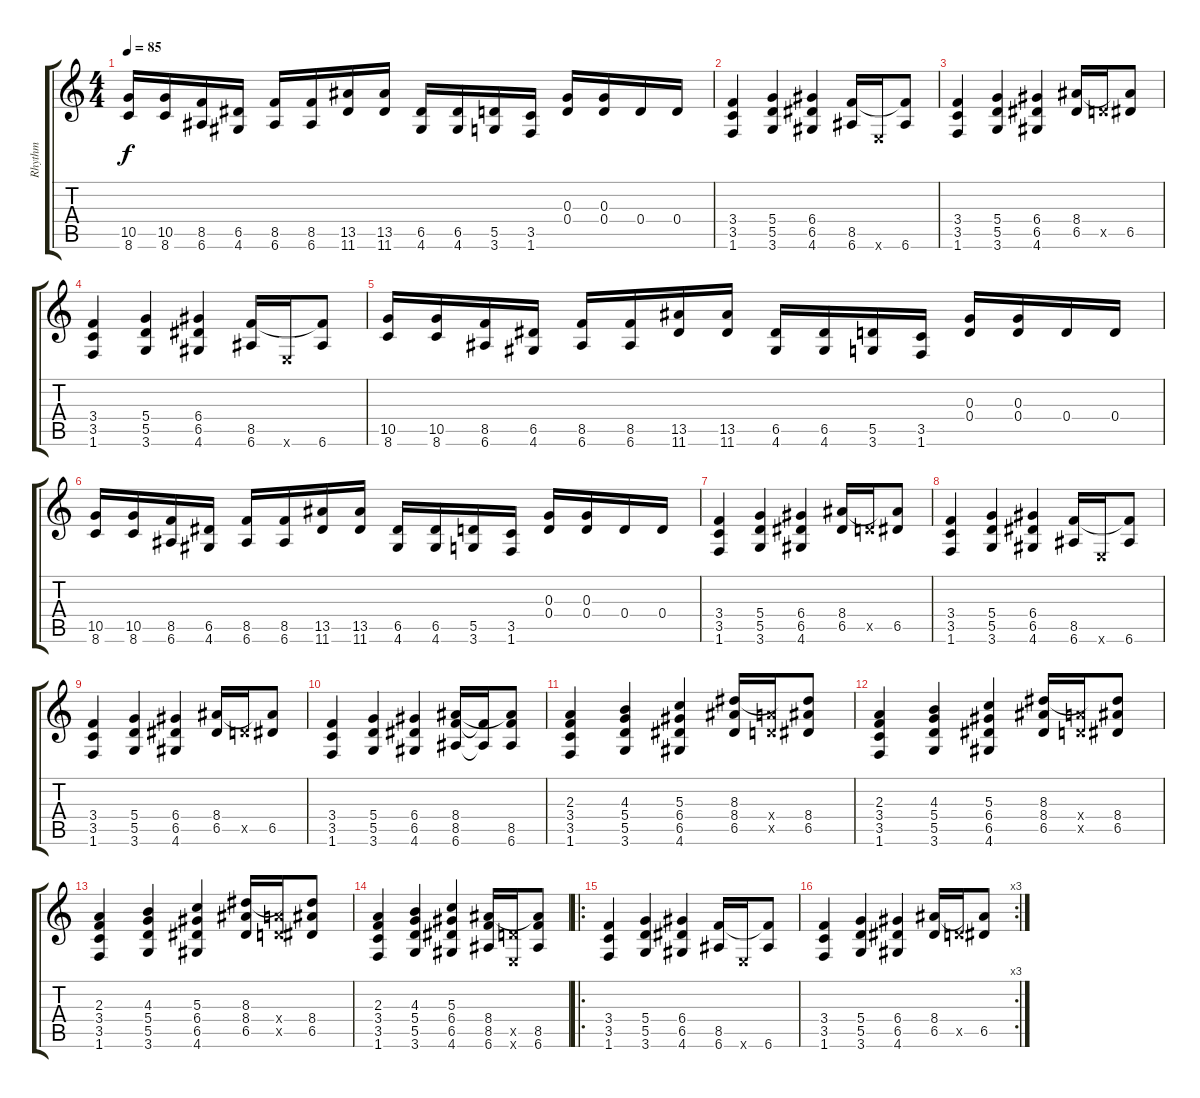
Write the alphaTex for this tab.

\track ("Rhythm" "Rhythm") {instrument distortionguitar}
\staff {score tabs}
\tuning (E4 B3 G3 D3 A2 E2) {hide}
\ts (4 4)
\tempo 85
\clef g2
\ks c
(10.5 8.6).16{dy f} (10.5 8.6).16 (8.5 6.6).16 (6.5 4.6).16 (8.5 6.6).16 (8.5 6.6).16 (13.5 11.6).16 (13.5 11.6).16 (6.5 4.6).16 (6.5 4.6).16 (5.5 3.6).16 (3.5 1.6).16 (0.3 0.4).16 (0.3 0.4).16 0.4.16 0.4.16 |
(3.4 3.5 1.6).4 (5.4 5.5 3.6).4 (6.4 6.5 4.6).4 (8.5 6.6).16 0.6{x}.16 (8.5{t} 6.6).8 |
(3.4 3.5 1.6).4 (5.4 5.5 3.6).4 (6.4 6.5 4.6).4 (8.4 6.5).16 5.5{x}.16 (8.4{t} 6.5).8 |
(3.4 3.5 1.6).4 (5.4 5.5 3.6).4 (6.4 6.5 4.6).4 (8.5 6.6).16 0.6{x}.16 (8.5{t} 6.6).8 |
(10.5 8.6).16 (10.5 8.6).16 (8.5 6.6).16 (6.5 4.6).16 (8.5 6.6).16 (8.5 6.6).16 (13.5 11.6).16 (13.5 11.6).16 (6.5 4.6).16 (6.5 4.6).16 (5.5 3.6).16 (3.5 1.6).16 (0.3 0.4).16 (0.3 0.4).16 0.4.16 0.4.16 |
(10.5 8.6).16 (10.5 8.6).16 (8.5 6.6).16 (6.5 4.6).16 (8.5 6.6).16 (8.5 6.6).16 (13.5 11.6).16 (13.5 11.6).16 (6.5 4.6).16 (6.5 4.6).16 (5.5 3.6).16 (3.5 1.6).16 (0.3 0.4).16 (0.3 0.4).16 0.4.16 0.4.16 |
(3.4 3.5 1.6).4 (5.4 5.5 3.6).4 (6.4 6.5 4.6).4 (8.4 6.5).16 5.5{x}.16 (8.4{t} 6.5).8 |
(3.4 3.5 1.6).4 (5.4 5.5 3.6).4 (6.4 6.5 4.6).4 (8.5 6.6).16 0.6{x}.16 (8.5{t} 6.6).8 |
(3.4 3.5 1.6).4 (5.4 5.5 3.6).4 (6.4 6.5 4.6).4 (8.4 6.5).16 5.5{x}.16 (8.4{t} 6.5).8 |
(3.4 3.5 1.6).4 (5.4 5.5 3.6).4 (6.4 6.5 4.6).4 (8.4 8.5 6.6).16 (8.5{t} 6.6{t}).16 (8.4{t} 8.5 6.6).8 |
(2.3 3.4 3.5 1.6).4 (4.3 5.4 5.5 3.6).4 (5.3 6.4 6.5 4.6).4 (8.3 8.4 6.5).16 (7.4{x} 5.5{x}).16 (8.3{t} 8.4 6.5).8 |
(2.3 3.4 3.5 1.6).4 (4.3 5.4 5.5 3.6).4 (5.3 6.4 6.5 4.6).4 (8.3 8.4 6.5).16 (7.4{x} 5.5{x}).16 (8.3{t} 8.4 6.5).8 |
(2.3 3.4 3.5 1.6).4 (4.3 5.4 5.5 3.6).4 (5.3 6.4 6.5 4.6).4 (8.3 8.4 6.5).16 (7.4{x} 5.5{x}).16 (8.3{t} 8.4 6.5).8 |
(2.3 3.4 3.5 1.6).4 (4.3 5.4 5.5 3.6).4 (5.3 6.4 6.5 4.6).4 (8.4 8.5 6.6).16 (5.5{x} 0.6{x}).16 (8.4{t} 8.5 6.6).8 |
\ro
(3.4 3.5 1.6).4 (5.4 5.5 3.6).4 (6.4 6.5 4.6).4 (8.5 6.6).16 0.6{x}.16 (8.5{t} 6.6).8 |
\rc 3
(3.4 3.5 1.6).4 (5.4 5.5 3.6).4 (6.4 6.5 4.6).4 (8.4 6.5).16 5.5{x}.16 (8.4{t} 6.5).8
